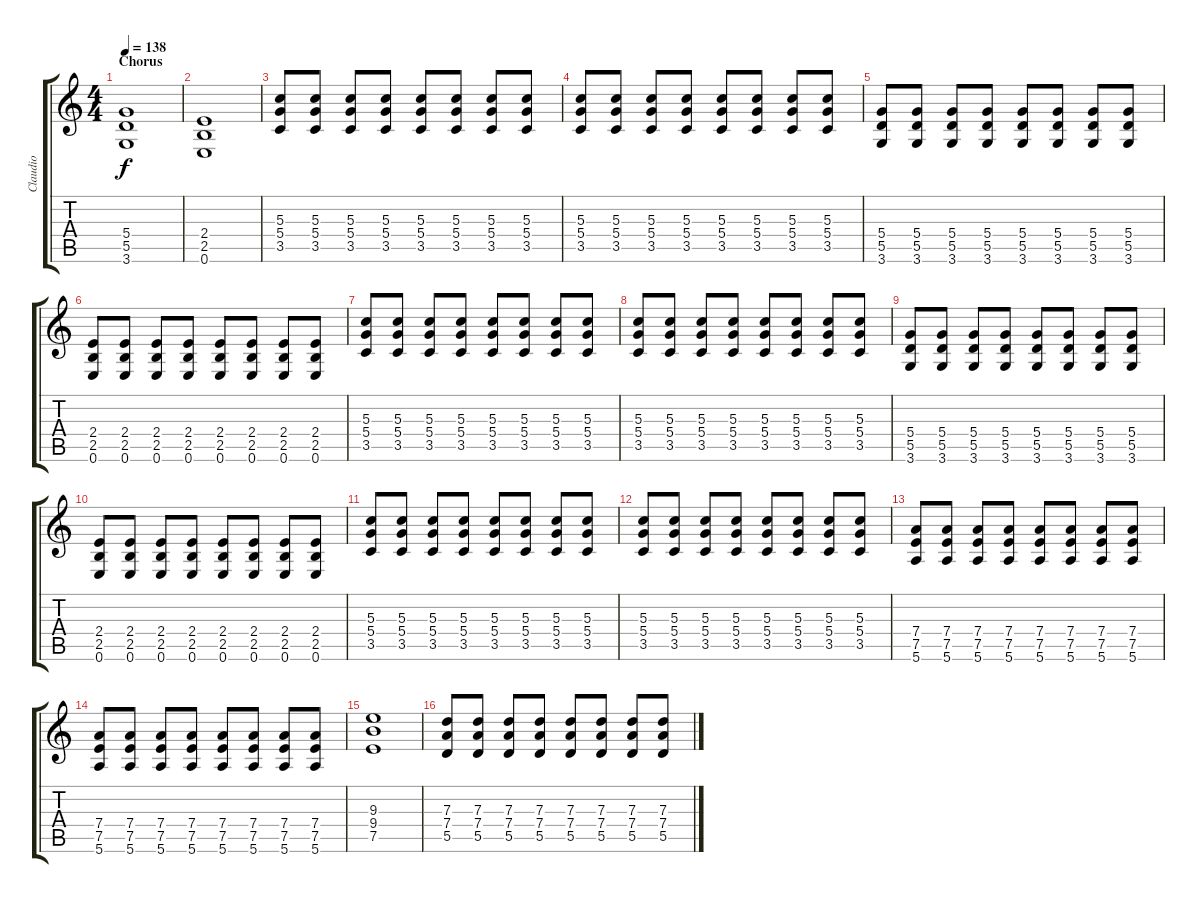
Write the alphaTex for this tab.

\track ("Claudio" "Claudio") {instrument overdrivenguitar}
\staff {score tabs}
\tuning (E4 B3 G3 D3 A2 E2) {hide}
\ts (4 4)
\section ("" "Chorus")
\tempo 138
\clef g2
\ks c
(5.4 5.5 3.6).1{dy f} |
(2.4 2.5 0.6).1 |
(5.3 5.4 3.5).8 (5.3 5.4 3.5).8 (5.3 5.4 3.5).8 (5.3 5.4 3.5).8 (5.3 5.4 3.5).8 (5.3 5.4 3.5).8 (5.3 5.4 3.5).8 (5.3 5.4 3.5).8 |
(5.3 5.4 3.5).8 (5.3 5.4 3.5).8 (5.3 5.4 3.5).8 (5.3 5.4 3.5).8 (5.3 5.4 3.5).8 (5.3 5.4 3.5).8 (5.3 5.4 3.5).8 (5.3 5.4 3.5).8 |
(5.4 5.5 3.6).8 (5.4 5.5 3.6).8 (5.4 5.5 3.6).8 (5.4 5.5 3.6).8 (5.4 5.5 3.6).8 (5.4 5.5 3.6).8 (5.4 5.5 3.6).8 (5.4 5.5 3.6).8 |
(2.4 2.5 0.6).8 (2.4 2.5 0.6).8 (2.4 2.5 0.6).8 (2.4 2.5 0.6).8 (2.4 2.5 0.6).8 (2.4 2.5 0.6).8 (2.4 2.5 0.6).8 (2.4 2.5 0.6).8 |
(5.3 5.4 3.5).8 (5.3 5.4 3.5).8 (5.3 5.4 3.5).8 (5.3 5.4 3.5).8 (5.3 5.4 3.5).8 (5.3 5.4 3.5).8 (5.3 5.4 3.5).8 (5.3 5.4 3.5).8 |
(5.3 5.4 3.5).8 (5.3 5.4 3.5).8 (5.3 5.4 3.5).8 (5.3 5.4 3.5).8 (5.3 5.4 3.5).8 (5.3 5.4 3.5).8 (5.3 5.4 3.5).8 (5.3 5.4 3.5).8 |
(5.4 5.5 3.6).8 (5.4 5.5 3.6).8 (5.4 5.5 3.6).8 (5.4 5.5 3.6).8 (5.4 5.5 3.6).8 (5.4 5.5 3.6).8 (5.4 5.5 3.6).8 (5.4 5.5 3.6).8 |
(2.4 2.5 0.6).8 (2.4 2.5 0.6).8 (2.4 2.5 0.6).8 (2.4 2.5 0.6).8 (2.4 2.5 0.6).8 (2.4 2.5 0.6).8 (2.4 2.5 0.6).8 (2.4 2.5 0.6).8 |
(5.3 5.4 3.5).8 (5.3 5.4 3.5).8 (5.3 5.4 3.5).8 (5.3 5.4 3.5).8 (5.3 5.4 3.5).8 (5.3 5.4 3.5).8 (5.3 5.4 3.5).8 (5.3 5.4 3.5).8 |
(5.3 5.4 3.5).8 (5.3 5.4 3.5).8 (5.3 5.4 3.5).8 (5.3 5.4 3.5).8 (5.3 5.4 3.5).8 (5.3 5.4 3.5).8 (5.3 5.4 3.5).8 (5.3 5.4 3.5).8 |
(7.4 7.5 5.6).8 (7.4 7.5 5.6).8 (7.4 7.5 5.6).8 (7.4 7.5 5.6).8 (7.4 7.5 5.6).8 (7.4 7.5 5.6).8 (7.4 7.5 5.6).8 (7.4 7.5 5.6).8 |
(7.4 7.5 5.6).8 (7.4 7.5 5.6).8 (7.4 7.5 5.6).8 (7.4 7.5 5.6).8 (7.4 7.5 5.6).8 (7.4 7.5 5.6).8 (7.4 7.5 5.6).8 (7.4 7.5 5.6).8 |
(9.3 9.4 7.5).1 |
(7.3 7.4 5.5).8 (7.3 7.4 5.5).8 (7.3 7.4 5.5).8 (7.3 7.4 5.5).8 (7.3 7.4 5.5).8 (7.3 7.4 5.5).8 (7.3 7.4 5.5).8 (7.3 7.4 5.5).8
